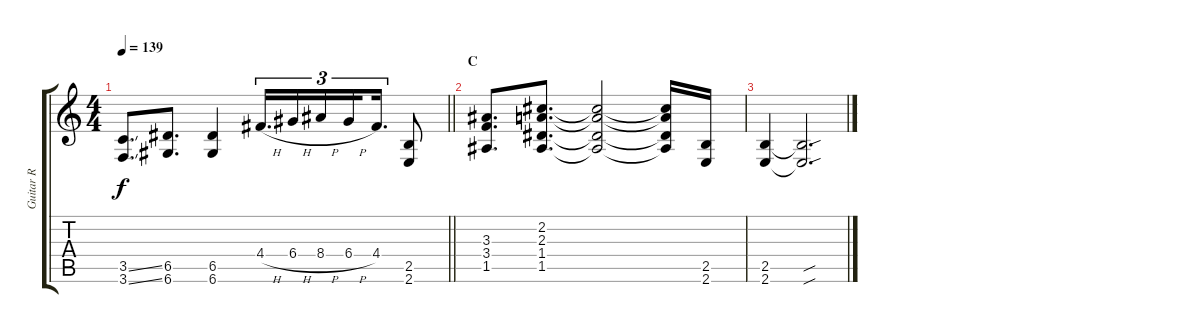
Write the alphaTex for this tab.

\track ("Guitar R" "Guitar R") {instrument distortionguitar}
\staff {score tabs}
\tuning (E4 B3 G3 D3 A2 D2) {hide}
\ts (4 4)
\tempo 139
\clef g2
\barLineRight lightlight
\ks c
(3.5{ss} 3.6{ss}).8{d dy f} (6.5 6.6).8{d} (6.5 6.6).4 4.4{h}.16{d tu (3 2)} 6.4{h}.16{tu (3 2)} 8.4{h}.16{tu (3 2)} 6.4{h}.16{tu (3 2) beam splitsecondary} 4.4.16{d tu (3 2)} (2.5 2.6).8 |
\section ("" "C")
(3.3 3.4 1.5).8{d} (2.2 2.3 1.4 1.5).8{d} (2.2{t} 2.3{t} 1.4{t} 1.5{t}).2 (2.2{t} 2.3{t} 1.4{t} 1.5{t}).16 (2.5 2.6).16 |
(2.5 2.6).4 (2.5{sou t} 2.6{sou t}).2{d}
